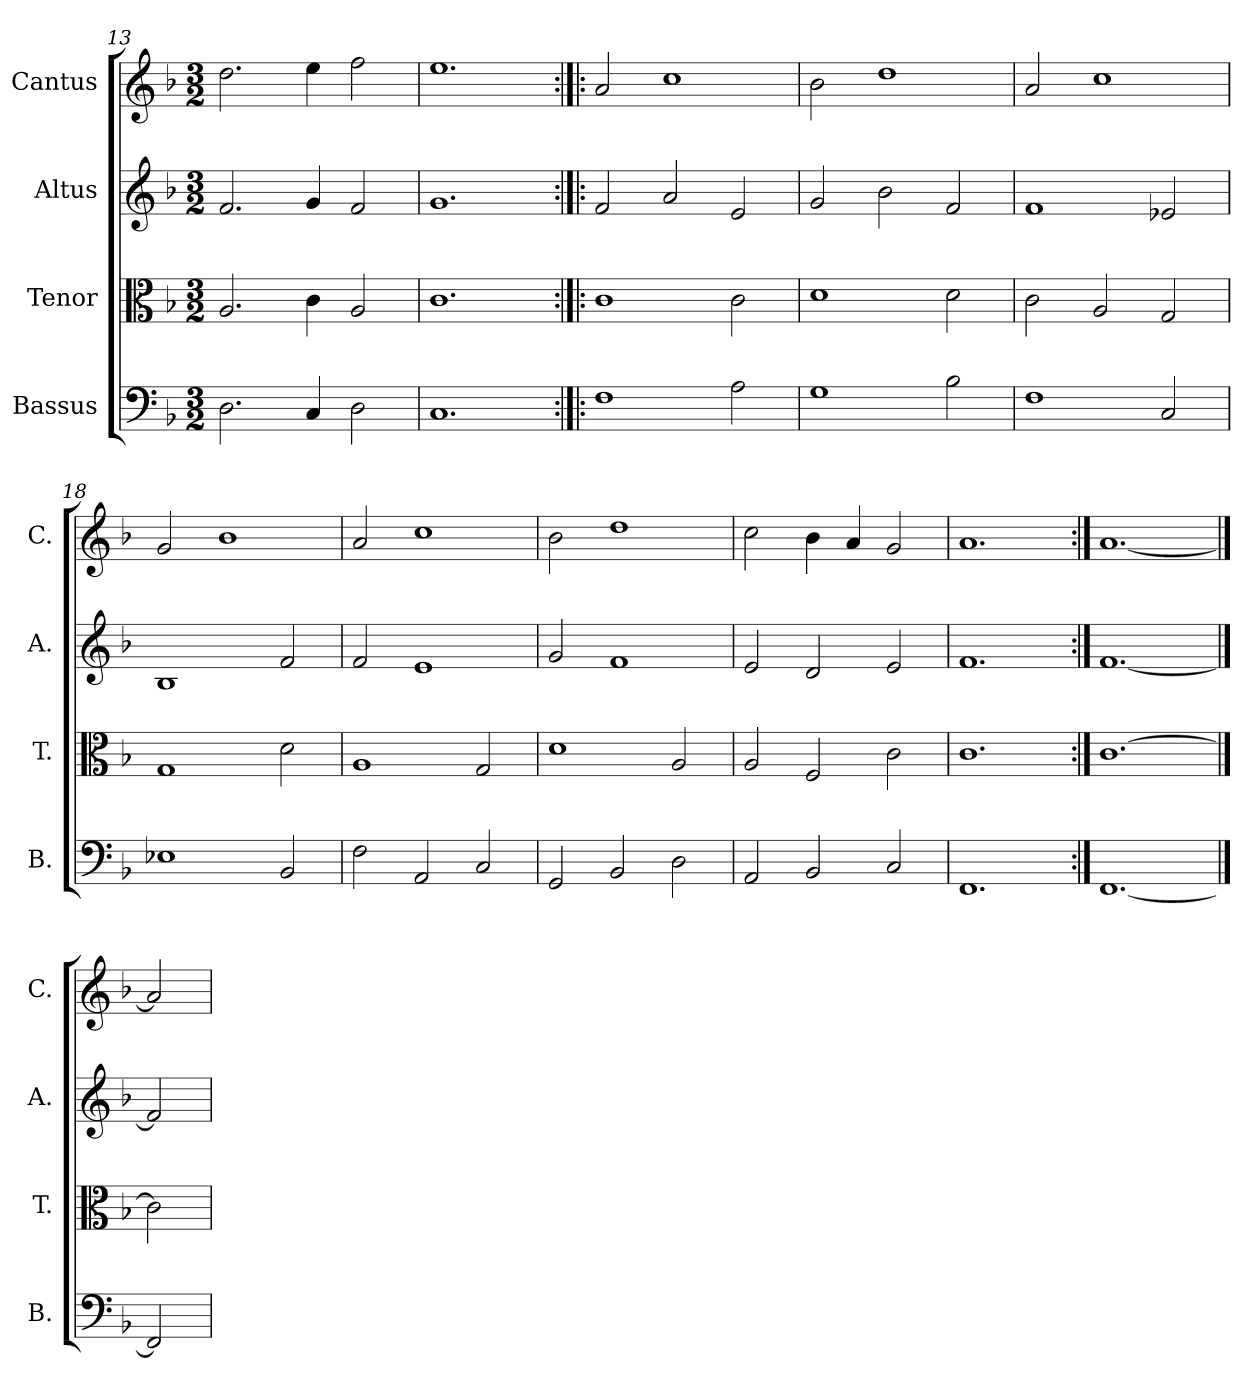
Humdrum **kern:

**kern	**kern	**kern	**kern
*part4	*part3	*part2	*part1
*staff4	*staff3	*staff2	*staff1
*I"Bassus	*I"Tenor	*I"Altus	*I"Cantus
*I'B.	*I'T.	*I'A.	*I'C.
*clefF4	*clefC3	*clefG2	*clefG2
*k[b-]	*k[b-]	*k[b-]	*k[b-]
*F:	*F:	*F:	*F:
*M3/2	*M3/2	*M3/2	*M3/2
=13	=13	=13	=13
2.D\	2.A/	2.f/	2.dd\
4C/	4c\	4g/	4ee\
2D\	2A/	2f/	2ff\
=14	=14	=14	=14
1.C/	1.c\	1.g/	1.ee\
=15:|!|:	=15:|!|:	=15:|!|:	=15:|!|:
1F\	1c\	2f/	2a/
.	.	2a/	1cc\
2A\	2c\	2e/	.
=16	=16	=16	=16
1G\	1d\	2g/	2b-\
.	.	2b-\	1dd\
2B-\	2d\	2f/	.
=17	=17	=17	=17
1F\	2c\	1f/	2a/
.	2A/	.	1cc\
2C/	2G/	2e-X/	.
!!LO:LB:g=z
=18	=18	=18	=18
1E-X\	1G/	1B-/	2g/
.	.	.	1b-\
2BB-/	2d\	2f/	.
=19	=19	=19	=19
2F\	1A/	2f/	2a/
2AA/	.	1e/	1cc\
2C/	2G/	.	.
=20	=20	=20	=20
2GG/	1d\	2g/	2b-\
2BB-/	.	1f/	1dd\
2D\	2A/	.	.
=21	=21	=21	=21
2AA/	2A/	2e/	2cc\
2BB-/	2F/	2d/	4b-\
.	.	.	4a/
2C/	2c\	2e/	2g/
=22	=22	=22	=22
1.FF/	1.c\	1.f/	1.a/
=23:|!	=23:|!	=23:|!	=23:|!
[1.FF/	[1.c\	[1.f/	[1.a/
==24	==24	==24	==24
2FF/]	2c\]	2f/]	2a/]
=	=	=	=
*-	*-	*-	*-
